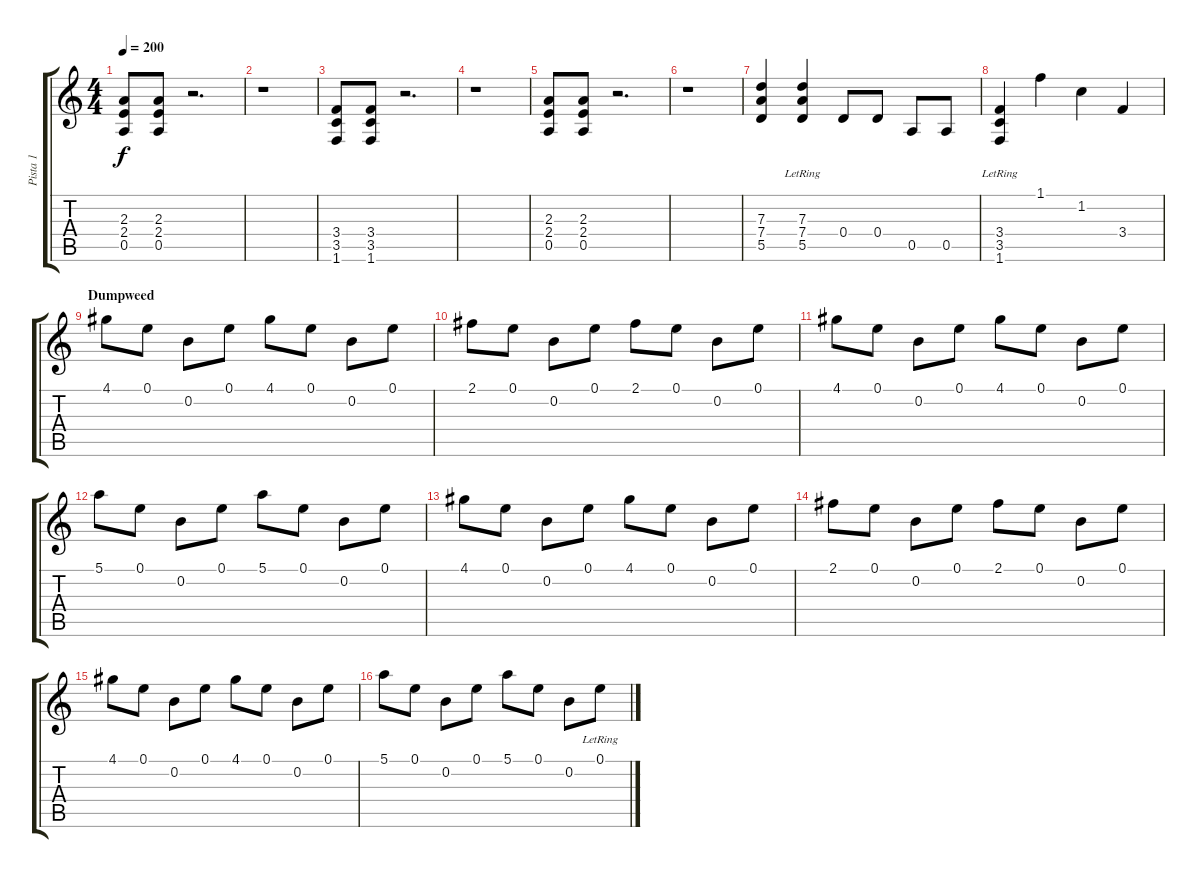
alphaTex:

\track ("Pista 1" "Pista 1") {instrument distortionguitar}
\staff {score tabs}
\tuning (E4 B3 G3 D3 A2 E2) {hide}
\ts (4 4)
\tempo 200
\clef g2
\ks c
(2.3 2.4 0.5).8{dy f} (2.3 2.4 0.5).8 r.2{d} |
r.1 |
(3.4 3.5 1.6).8 (3.4 3.5 1.6).8 r.2{d} |
r.1 |
(2.3 2.4 0.5).8 (2.3 2.4 0.5).8 r.2{d} |
r.1 |
(7.3 7.4 5.5).4 (7.3{lr} 7.4 5.5{lr}).4 0.4.8 0.4.8 0.5.8 0.5.8 |
(3.4{lr} 3.5{lr} 1.6{lr}).4 1.1.4 1.2.4 3.4.4 |
\section ("" "Dumpweed")
4.1.8 0.1.8 0.2.8 0.1.8 4.1.8 0.1.8 0.2.8 0.1.8 |
2.1.8 0.1.8 0.2.8 0.1.8 2.1.8 0.1.8 0.2.8 0.1.8 |
4.1.8 0.1.8 0.2.8 0.1.8 4.1.8 0.1.8 0.2.8 0.1.8 |
5.1.8 0.1.8 0.2.8 0.1.8 5.1.8 0.1.8 0.2.8 0.1.8 |
4.1.8 0.1.8 0.2.8 0.1.8 4.1.8 0.1.8 0.2.8 0.1.8 |
2.1.8 0.1.8 0.2.8 0.1.8 2.1.8 0.1.8 0.2.8 0.1.8 |
4.1.8 0.1.8 0.2.8 0.1.8 4.1.8 0.1.8 0.2.8 0.1.8 |
5.1.8 0.1.8 0.2.8 0.1.8 5.1.8 0.1.8 0.2.8 0.1{lr}.8
